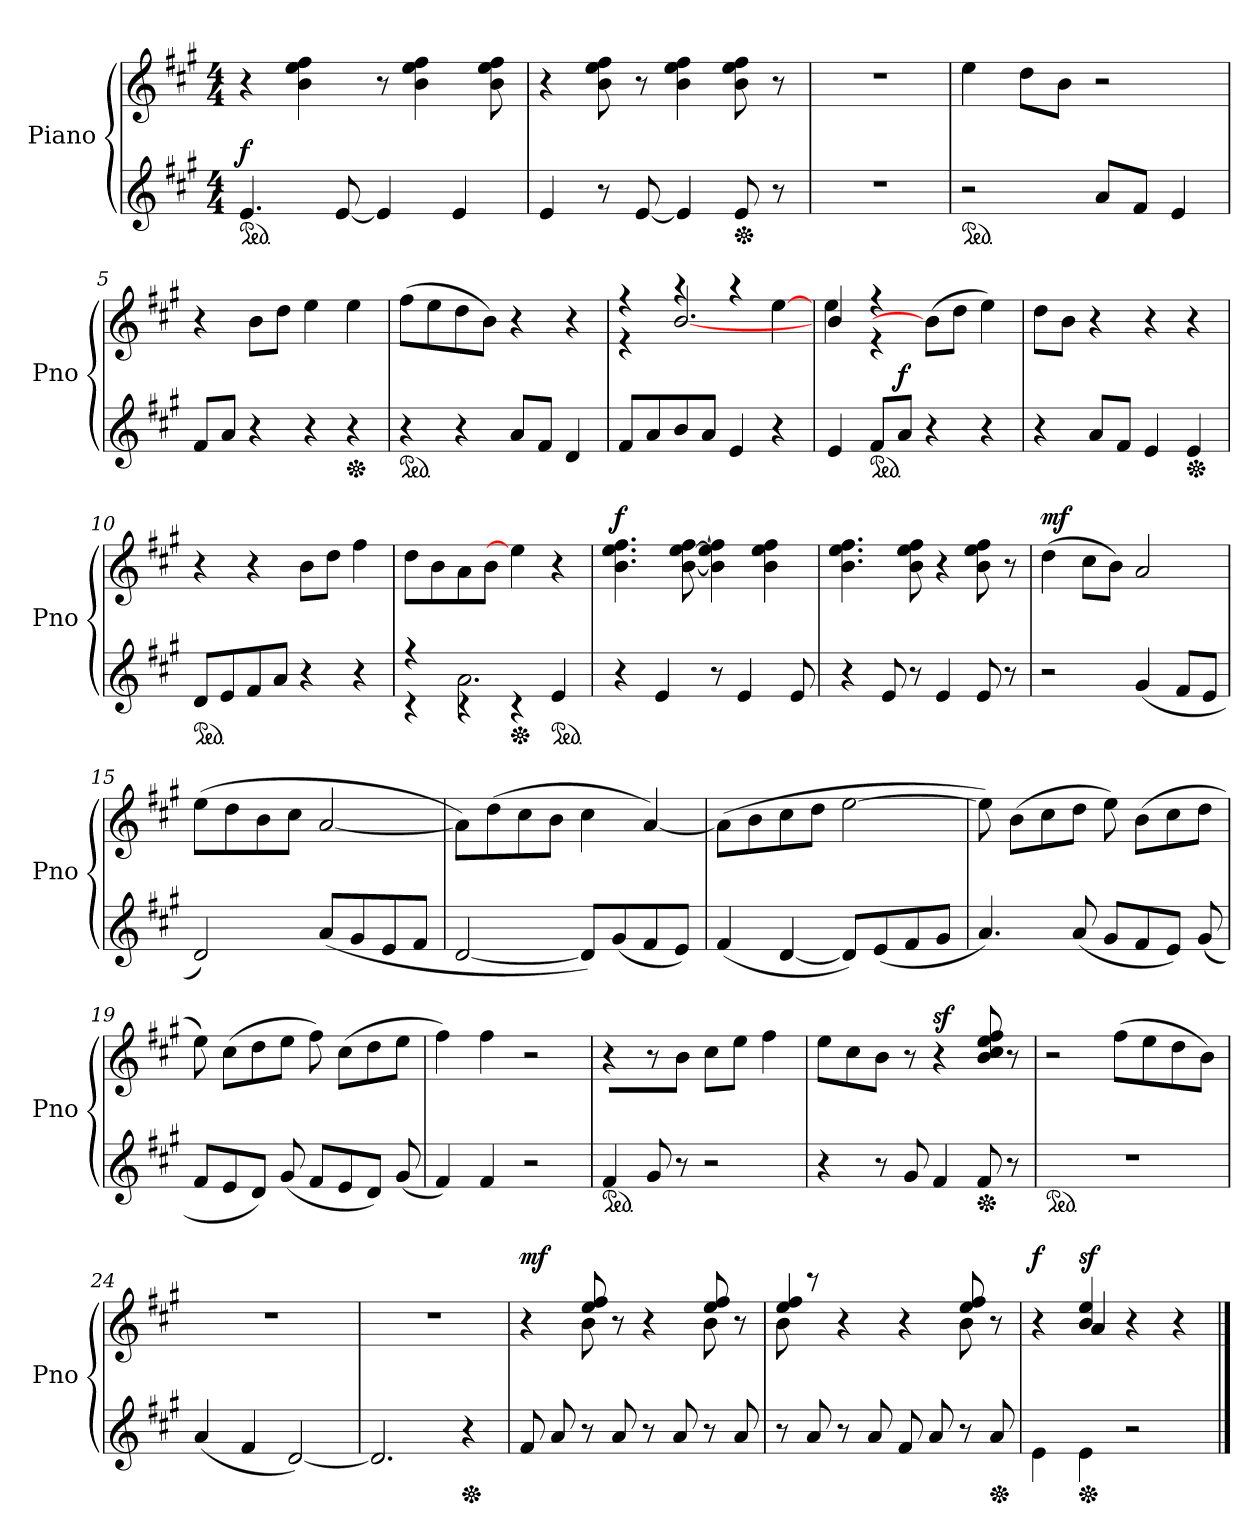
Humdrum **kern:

**kern	**dynam	**kern	**dynam
*part2	*part2	*part1	*part1
*staff2	*staff2	*staff1	*staff1
*I"Piano	*	*I"Piano	*
*I'Pno	*	*I'Pno	*
*clefG2	*	*clefG2	*
*k[f#c#g#]	*	*k[f#c#g#]	*
*M4/4	*	*M4/4	*
*MM152	*	*MM152	*
*ped	*	*	*
=1	=1	=1	=1
!	!LO:DY:a	!	!
4.e/	f	4r	.
.	.	4b\ 4ee\ 4ff#\	.
[8e/	.	.	.
4e/]	.	8r	.
.	.	4b\ 4ee\ 4ff#\	.
4e/	.	.	.
.	.	8b\ 8ee\ 8ff#\	.
=2	=2	=2	=2
4e/	.	4r	.
8r	.	8b\ 8ee\ 8ff#\	.
[8e/	.	8r	.
4e/]	.	4b\ 4ee\ 4ff#\	.
*Xped	*	*	*
8e/	.	8b\ 8ee\ 8ff#\	.
8r	.	8r	.
=3	=3	=3	=3
1r	.	1r	.
=4	=4	=4	=4
*ped	*	*	*
2r	.	4ee\	.
.	.	8dd\L	.
.	.	8b\J	.
8a/L	.	2r	.
8f#/J	.	.	.
4e/	.	.	.
!!LO:LB:g=z
=5	=5	=5	=5
8f#/L	.	4r	.
8a/J	.	.	.
4r	.	8b\L	.
.	.	8dd\J	.
4r	.	4ee\	.
*Xped	*	*	*
4r	.	4ee\	.
=6	=6	=6	=6
*ped	*	*	*
4r	.	(8ff#\L	.
.	.	8ee\	.
4r	.	8dd\	.
.	.	8b\J)	.
8a/L	.	4r	.
8f#/J	.	.	.
4d/	.	4r	.
=7	=7	=7	=7
*	*	*^	*
8f#/L	.	4r	4r	.
8a/	.	.	.	.
8b/	.	4r	[2.b/	.
8a/J	.	.	.	.
4e/	.	4r	.	.
4r	.	[4ee\	.	.
=8	=8	=8	=8	=8
4e/	.	4b/	4ee\	.
*ped	*	*	*	*
8f#/L	.	4r	4r	.
!	!LO:DY:a	!	!	!
8a/J	f	.	.	.
4r	.	2ryy	(8b\L]	.
.	.	.	8dd\J	.
4r	.	.	4ee\)	.
*	*	*v	*v	*
!!LO:LB:g=z
=9	=9	=9	=9
4r	.	8dd\L	.
.	.	8b\J	.
8a/L	.	4r	.
8f#/J	.	.	.
4e/	.	4r	.
*Xped	*	*	*
4e/	.	4r	.
=10	=10	=10	=10
*ped	*	*	*
8d/L	.	4r	.
8e/	.	.	.
8f#/	.	4r	.
8a/J	.	.	.
4r	.	8b\L	.
.	.	8dd\J	.
4r	.	4ff#\	.
=11	=11	=11	=11
*^	*	*^	*
4r	4r	.	8dd\L	2.ryy	.
.	.	.	8b\	.	.
2.a\	4r	.	8a\	.	.
.	.	.	8b\J	.	.
*Xped	*	*	*	*	*
.	4r	.	4ee\]	.	.
*ped	*	*	*	*	*
.	4e/	.	4ryy	4r	.
=12	=12	=12	=12	=12	=12
!	!	!	!	!	!LO:DY:a
*v	*v	*	*	*	*
*	*	*v	*v	*
4r	.	4.b\ 4.ee\ 4.ff#\	f
4e/	.	.	.
.	.	[8b\ [8ee\ [8ff#\	.
8r	.	4b\] 4ee\] 4ff#\]	.
4e/	.	.	.
.	.	4b\ 4ee\ 4ff#\	.
8e/	.	.	.
!!LO:LB:g=z
=13	=13	=13	=13
4r	.	4.b\ 4.ee\ 4.ff#\	.
8e/	.	.	.
8r	.	8b\ 8ee\ 8ff#\	.
4e/	.	4r	.
8e/	.	8b\ 8ee\ 8ff#\	.
8r	.	8r	.
=14	=14	=14	=14
!	!	!	!LO:DY:a
2r	.	(4dd\	mf
.	.	8cc#\L	.
.	.	8b\J)	.
(4g#/	.	2a/	.
8f#/L	.	.	.
8e/J	.	.	.
=15	=15	=15	=15
2d/)	.	(8ee\L	.
.	.	8dd\	.
.	.	8b\	.
.	.	8cc#\J	.
(8a/L	.	[2a/	.
8g#/	.	.	.
8e/	.	.	.
8f#/J	.	.	.
=16	=16	=16	=16
[2d/	.	8a\L])	.
.	.	(8dd\	.
.	.	8cc#\	.
.	.	8b\J	.
8d/L])	.	4cc#\	.
(8g#/	.	.	.
8f#/	.	[4a/)	.
8e/J)	.	.	.
!!LO:LB:g=z
=17	=17	=17	=17
(4f#/	.	(8a\L]	.
.	.	8b\	.
[4d/	.	8cc#\	.
.	.	8dd\J	.
8d/L])	.	[2ee\	.
(8e/	.	.	.
8f#/	.	.	.
8g#/J	.	.	.
=18	=18	=18	=18
4.a/)	.	8ee\])	.
.	.	(8b\L	.
.	.	8cc#\	.
(8a/	.	8dd\J	.
8g#/L	.	8ee\)	.
8f#/	.	(8b\L	.
8e/J)	.	8cc#\	.
(8g#/	.	8dd\J	.
=19	=19	=19	=19
8f#/L	.	8ee\)	.
8e/	.	(8cc#\L	.
8d/J)	.	8dd\	.
(8g#/	.	8ee\J	.
8f#/L	.	8ff#\)	.
8e/	.	(8cc#\L	.
8d/J)	.	8dd\	.
(8g#/	.	8ee\J	.
=20	=20	=20	=20
4f#/)	.	4ff#\)	.
4f#/	.	4ff#\	.
2r	.	2r	.
!!LO:LB:g=z
=21	=21	=21	=21
*ped	*	*	*
4f#/	.	4r	.
8g#/	.	8r	.
8r	.	8b\J	.
2r	.	8cc#\L	.
.	.	8ee\J	.
.	.	4ff#\	.
=22	=22	=22	=22
*	*	*^	*
4r	.	4.ryy	8ee\L	.
.	.	.	8cc#\	.
8r	.	.	8b\J	.
8g#/	.	8r	2ryy	.
!	!	!	!	!LO:DY:a
4f#/	.	4r	.	sf
*Xped	*	*	*	*
8f#/	.	8b/ 8cc#/ 8ee/ 8ff#/	.	.
8r	.	8r	8ryy	.
*	*	*v	*v	*
=23	=23	=23	=23
*ped	*	*	*
1r	.	2r	.
.	.	(8ff#\L	.
.	.	8ee\	.
.	.	8dd\	.
.	.	8b\J)	.
=24	=24	=24	=24
(4a/	.	1r	.
4f#/	.	.	.
[2d/)	.	.	.
!!LO:LB:g=z
=25	=25	=25	=25
2.d/]	.	1r	.
*Xped	*	*	*
4r	.	.	.
=26	=26	=26	=26
*	*	*^	*
!	!	!	!	!LO:DY:a
8f#/	.	4r	4ryy	mf
8a/	.	.	.	.
8r	.	8b\	8ee/ 8ff#/	.
8a/	.	8r	4.ryy	.
8r	.	4r	.	.
8a/	.	.	.	.
8r	.	8b\	8ee/ 8ff#/	.
8a/	.	8r	8ryy	.
=27	=27	=27	=27	=27
8r	.	8b\	4ee/ 4ff#/	.
8a/	.	8r	.	.
8r	.	4r	2ryy	.
8a/	.	.	.	.
8f#/	.	4r	.	.
8a/	.	.	.	.
8r	.	8b\	8ee/ 8ff#/	.
*Xped	*	*	*	*
8a/	.	8r	8ryy	.
=28	=28	=28	=28	=28
!	!	!	!	!LO:DY:a
4e\	.	4r	4ryy	f
*Xped	*	*	*	*
!	!	!	!	!LO:DY:a
4e\	.	4b/ 4ee/	4a/	sf
2r	.	4r	2ryy	.
.	.	4r	.	.
*	*	*v	*v	*
==	==	==	==
*-	*-	*-	*-
